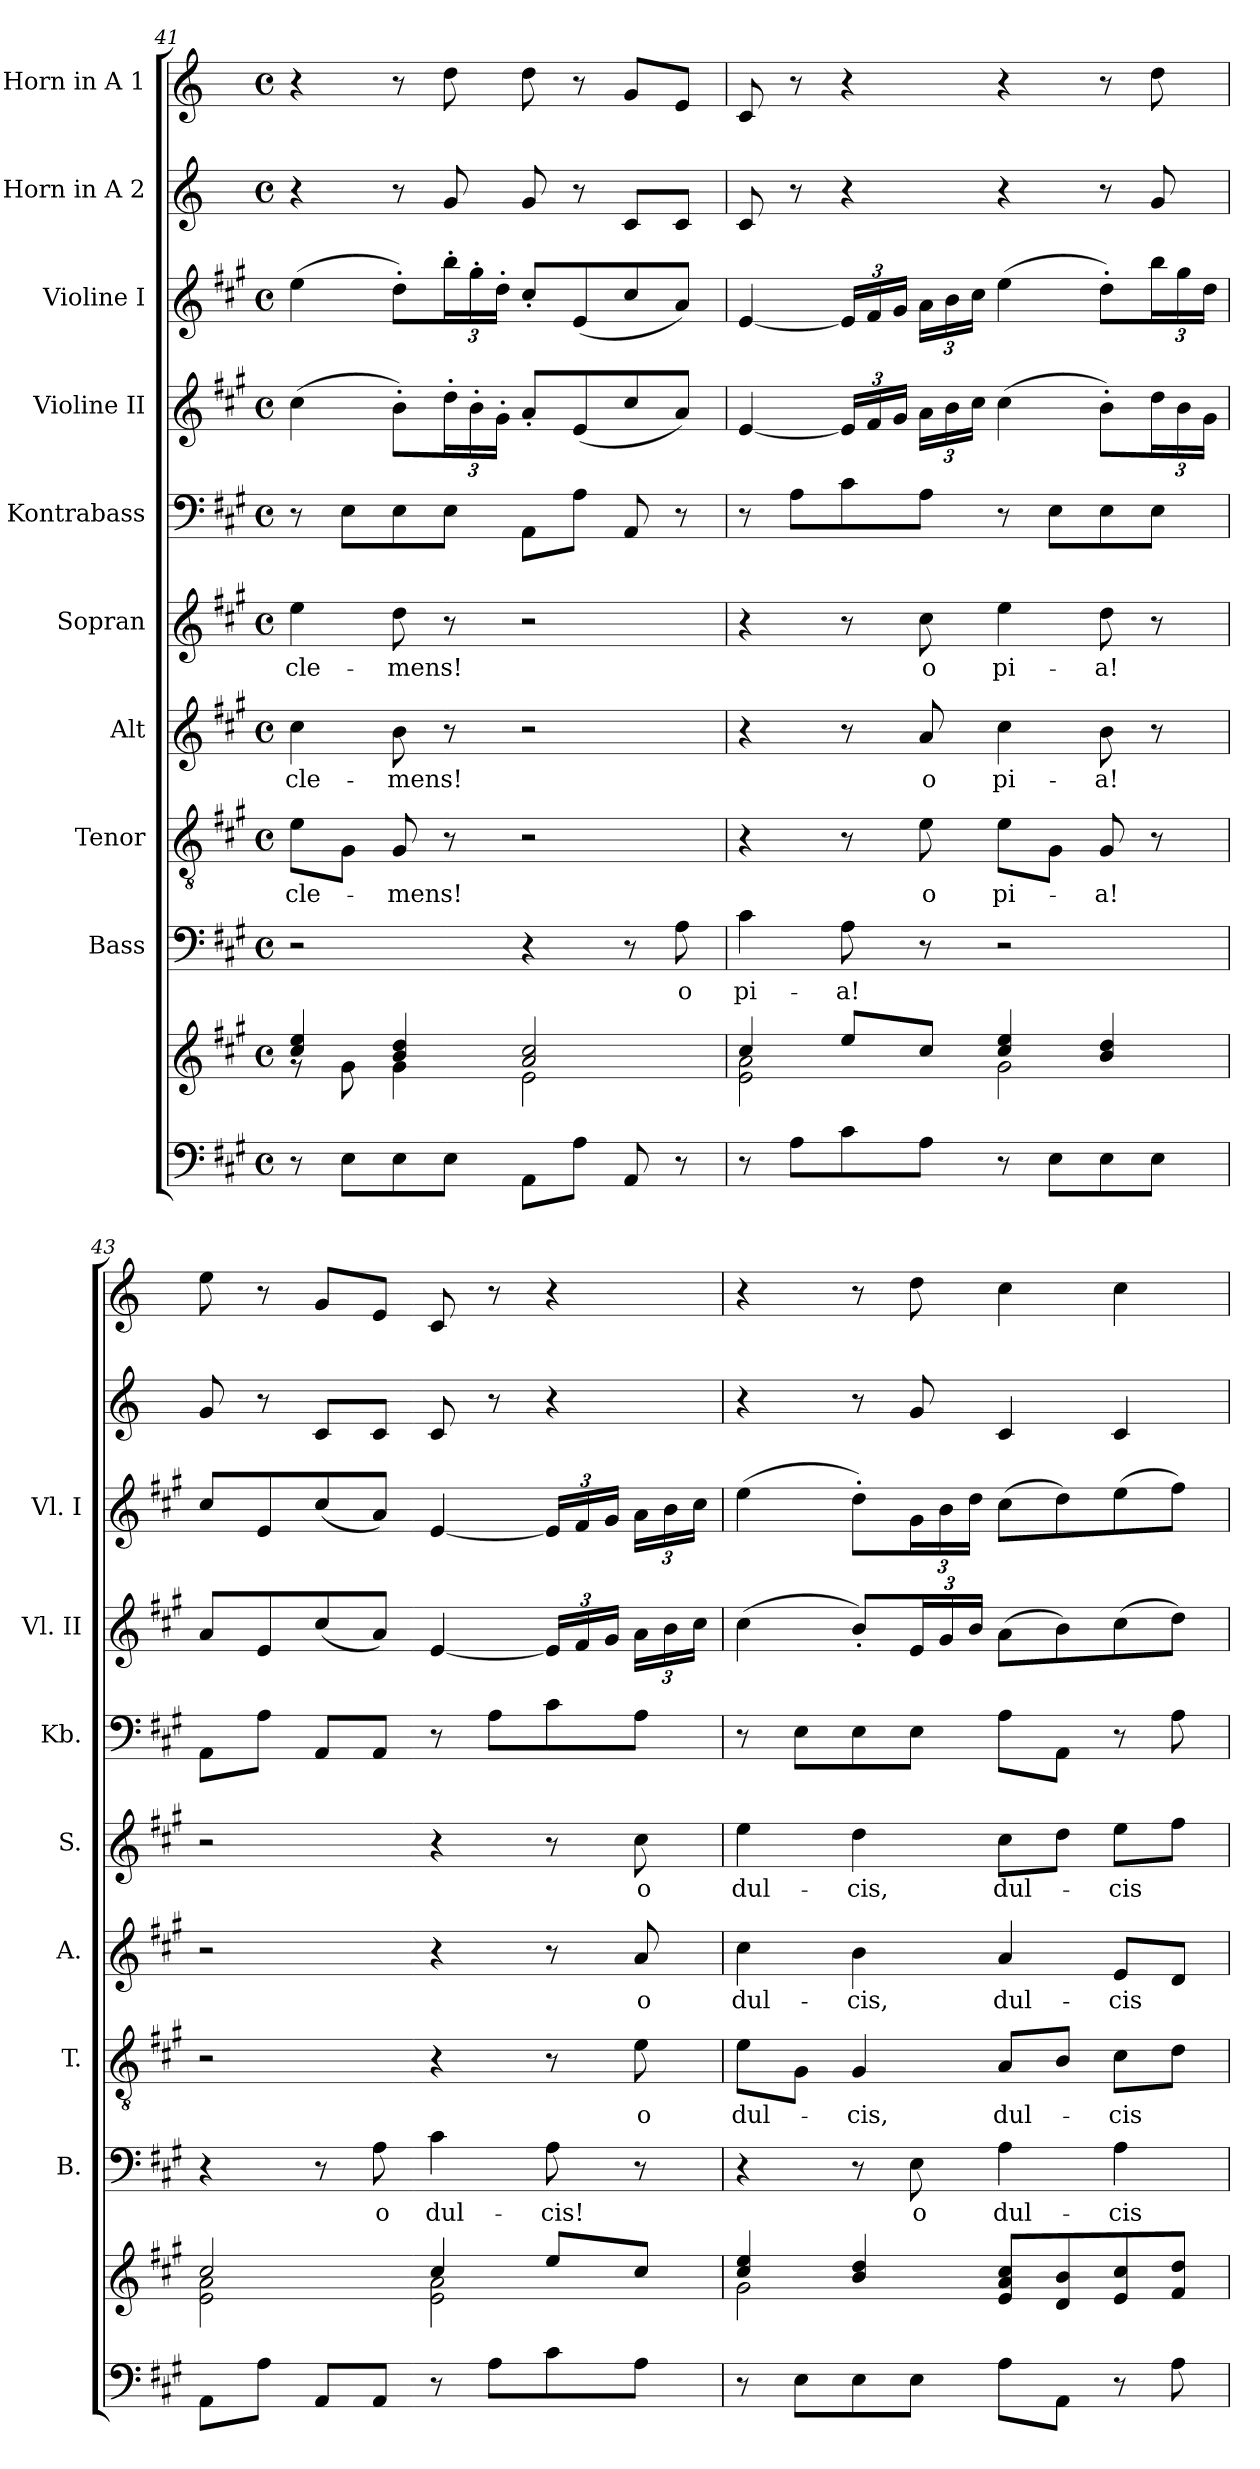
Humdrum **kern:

**kern	**kern	**kern	**text	**kern	**text	**kern	**text	**kern	**text	**kern	**kern	**kern	**kern	**kern
*part10	*part10	*part9	*part9	*part8	*part8	*part7	*part7	*part6	*part6	*part5	*part4	*part3	*part2	*part1
*staff11	*staff10	*staff9	*staff9	*staff8	*staff8	*staff7	*staff7	*staff6	*staff6	*staff5	*staff4	*staff3	*staff2	*staff1
*	*	*I"Bass	*	*I"Tenor	*	*I"Alt	*	*I"Sopran	*	*I"Kontrabass	*I"Violine II	*I"Violine I	*I"Horn in A 2	*I"Horn in A 1
*	*	*I'B.	*	*I'T.	*	*I'A.	*	*I'S.	*	*I'Kb.	*I'Vl. II	*I'Vl. I	*	*
!!LO:PB:g=z
*clefF4	*clefG2	*clefF4	*	*clefGv2	*	*clefG2	*	*clefG2	*	*clefF4	*clefG2	*clefG2	*clefG2	*clefG2
*	*	*	*	*	*	*	*	*	*	*ITrd7c12	*	*	*ITrd2c3	*ITrd2c3
*k[f#c#g#]	*k[f#c#g#]	*k[f#c#g#]	*	*k[f#c#g#]	*	*k[f#c#g#]	*	*k[f#c#g#]	*	*k[f#c#g#]	*k[f#c#g#]	*k[f#c#g#]	*k[f#c#g#]	*k[f#c#g#]
*A:	*A:	*A:	*	*A:	*	*A:	*	*A:	*	*A:	*A:	*A:	*A:	*A:
*M4/4	*M4/4	*M4/4	*	*M4/4	*	*M4/4	*	*M4/4	*	*M4/4	*M4/4	*M4/4	*M4/4	*M4/4
*met(c)	*met(c)	*met(c)	*	*met(c)	*	*met(c)	*	*met(c)	*	*met(c)	*met(c)	*met(c)	*met(c)	*met(c)
=41	=41	=41	=41	=41	=41	=41	=41	=41	=41	=41	=41	=41	=41	=41
*	*^	*	*	*	*	*	*	*	*	*	*	*	*	*
!	!	!	!	!	!	!LO:LY:b	!	!LO:LY:b	!	!LO:LY:b	!	!	!	!	!
8r	4cc#/ 4ee/	8rf	2r	.	8e\L	cle-	4cc#\	cle-	4ee\	cle-	8r	(>4cc#\	(>4ee\	4r	4r
8E\L	.	8g#\	.	.	8G#\J	.	.	.	.	.	8EE\L	.	.	.	.
!	!	!	!	!	!	!LO:LY:b	!	!LO:LY:b	!	!LO:LY:b	!	!	!	!	!
8E\	4b/ 4dd/	4g#\	.	.	8G#/	-mens!	8b\	-mens!	8dd\	-mens!	8EE\	8b'>\L)	8dd'>\L)	8r	8r
8E\J	.	.	.	.	8r	.	8r	.	8r	.	8EE\J	24dd'>\L	24bb'>\L	8e/	8b\
.	.	.	.	.	.	.	.	.	.	.	.	24b'>\	24gg#'>\	.	.
.	.	.	.	.	.	.	.	.	.	.	.	24g#'>\JJ	24dd'>\JJ	.	.
8AA\L	2a/ 2cc#/	2e\	4r	.	2r	.	2r	.	2r	.	8AAA\L	8a'</L	8cc#'</L	8e/	8b\
8A\J	.	.	.	.	.	.	.	.	.	.	8AA\J	(<8e/	(<8e/	8r	8r
8AA/	.	.	8r	.	.	.	.	.	.	.	8AAA/	8cc#/	8cc#/	8A/L	8e/L
!	!	!	!	!LO:LY:b	!	!	!	!	!	!	!	!	!	!	!
8r	.	.	8A\	o	.	.	.	.	.	.	8r	8a/J)	8a/J)	8A/J	8c#/J
=42	=42	=42	=42	=42	=42	=42	=42	=42	=42	=42	=42	=42	=42	=42	=42
!	!	!	!	!LO:LY:b	!	!	!	!	!	!	!	!	!	!	!
8r	4cc#/	2e\ 2a\	4c#\	pi-	4r	.	4r	.	4r	.	8r	[4e/	[4e/	8A/	8A/
8A\L	.	.	.	.	.	.	.	.	.	.	8AA\L	.	.	8r	8r
!	!	!	!	!LO:LY:b	!	!	!	!	!	!	!	!	!	!	!
8c#\	8ee/L	.	8A\	-a!	8r	.	8r	.	8r	.	8C#\	24e/LL]	24e/LL]	4r	4r
.	.	.	.	.	.	.	.	.	.	.	.	24f#/	24f#/	.	.
.	.	.	.	.	.	.	.	.	.	.	.	24g#/JJ	24g#/JJ	.	.
!	!	!	!	!	!	!LO:LY:b	!	!LO:LY:b	!	!LO:LY:b	!	!	!	!	!
8A\J	8cc#/J	.	8r	.	8e\	o	8a/	o	8cc#\	o	8AA\J	24a\LL	24a\LL	.	.
.	.	.	.	.	.	.	.	.	.	.	.	24b\	24b\	.	.
.	.	.	.	.	.	.	.	.	.	.	.	24cc#\JJ	24cc#\JJ	.	.
!	!	!	!	!	!	!LO:LY:b	!	!LO:LY:b	!	!LO:LY:b	!	!	!	!	!
8r	4cc#/ 4ee/	2g#\	2r	.	8e\L	pi-	4cc#\	pi-	4ee\	pi-	8r	(>4cc#\	(>4ee\	4r	4r
8E\L	.	.	.	.	8G#\J	.	.	.	.	.	8EE\L	.	.	.	.
!	!	!	!	!	!	!LO:LY:b	!	!LO:LY:b	!	!LO:LY:b	!	!	!	!	!
8E\	4b/ 4dd/	.	.	.	8G#/	-a!	8b\	-a!	8dd\	-a!	8EE\	8b'>\L)	8dd'>\L)	8r	8r
8E\J	.	.	.	.	8r	.	8r	.	8r	.	8EE\J	24dd\L	24bb\L	8e/	8b\
.	.	.	.	.	.	.	.	.	.	.	.	24b\	24gg#\	.	.
.	.	.	.	.	.	.	.	.	.	.	.	24g#\JJ	24dd\JJ	.	.
=43	=43	=43	=43	=43	=43	=43	=43	=43	=43	=43	=43	=43	=43	=43	=43
8AA\L	2cc#/	2e\ 2a\	4r	.	2r	.	2r	.	2r	.	8AAA\L	8a/L	8cc#/L	8e/	8cc#\
8A\J	.	.	.	.	.	.	.	.	.	.	8AA\J	8e/	8e/	8r	8r
8AA/L	.	.	8r	.	.	.	.	.	.	.	8AAA/L	(<8cc#/	(<8cc#/	8A/L	8e/L
!	!	!	!	!LO:LY:b	!	!	!	!	!	!	!	!	!	!	!
8AA/J	.	.	8A\	o	.	.	.	.	.	.	8AAA/J	8a/J)	8a/J)	8A/J	8c#/J
!	!	!	!	!LO:LY:b	!	!	!	!	!	!	!	!	!	!	!
8r	4cc#/	2e\ 2a\	4c#\	dul-	4r	.	4r	.	4r	.	8r	[4e/	[4e/	8A/	8A/
8A\L	.	.	.	.	.	.	.	.	.	.	8AA\L	.	.	8r	8r
!	!	!	!	!LO:LY:b	!	!	!	!	!	!	!	!	!	!	!
8c#\	8ee/L	.	8A\	-cis!	8r	.	8r	.	8r	.	8C#\	24e/LL]	24e/LL]	4r	4r
.	.	.	.	.	.	.	.	.	.	.	.	24f#/	24f#/	.	.
.	.	.	.	.	.	.	.	.	.	.	.	24g#/JJ	24g#/JJ	.	.
!	!	!	!	!	!	!LO:LY:b	!	!LO:LY:b	!	!LO:LY:b	!	!	!	!	!
8A\J	8cc#/J	.	8r	.	8e\	o	8a/	o	8cc#\	o	8AA\J	24a\LL	24a\LL	.	.
.	.	.	.	.	.	.	.	.	.	.	.	24b\	24b\	.	.
.	.	.	.	.	.	.	.	.	.	.	.	24cc#\JJ	24cc#\JJ	.	.
!!LO:PB:g=z
=44	=44	=44	=44	=44	=44	=44	=44	=44	=44	=44	=44	=44	=44	=44	=44
!	!	!	!	!	!	!LO:LY:b	!	!LO:LY:b	!	!LO:LY:b	!	!	!	!	!
8r	4cc#/ 4ee/	2g#\	4r	.	8e\L	dul-	4cc#\	dul-	4ee\	dul-	8r	(>4cc#\	(>4ee\	4r	4r
8E\L	.	.	.	.	8G#\J	.	.	.	.	.	8EE\L	.	.	.	.
!	!	!	!	!	!	!LO:LY:b	!	!LO:LY:b	!	!LO:LY:b	!	!	!	!	!
8E\	4b/ 4dd/	.	8r	.	4G#/	-cis,	4b\	-cis,	4dd\	-cis,	8EE\	8b'</L)	8dd'>\L)	8r	8r
!	!	!	!	!LO:LY:b	!	!	!	!	!	!	!	!	!	!	!
8E\J	.	.	8E\	o	.	.	.	.	.	.	8EE\J	24e/L	24g#\L	8e/	8b\
.	.	.	.	.	.	.	.	.	.	.	.	24g#/	24b\	.	.
.	.	.	.	.	.	.	.	.	.	.	.	24b/JJ	24dd\JJ	.	.
!	!	!	!	!LO:LY:b	!	!LO:LY:b	!	!LO:LY:b	!	!LO:LY:b	!	!	!	!	!
8A\L	8e/ 8a/ 8cc#/L	2ryy	4A\	dul-	8A/L	dul-	4a/	dul-	8cc#\L	dul-	8AA\L	(>8a\L	(>8cc#\L	4A/	4a\
8AA\J	8d/ 8b/	.	.	.	8B/J	.	.	.	8dd\J	.	8AAA\J	8b\)	8dd\)	.	.
!	!	!	!	!LO:LY:b	!	!LO:LY:b	!	!LO:LY:b	!	!LO:LY:b	!	!	!	!	!
8r	8e/ 8cc#/	.	4A\	-cis	8c#\L	-cis	8e/L	-cis	8ee\L	-cis	8r	(>8cc#\	(>8ee\	4A/	4a\
8A\	8f#/ 8dd/J	.	.	.	8d\J	.	8d/J	.	8ff#\J	.	8AA\	8dd\J)	8ff#\J)	.	.
*	*v	*v	*	*	*	*	*	*	*	*	*	*	*	*	*
=	=	=	=	=	=	=	=	=	=	=	=	=	=	=
*-	*-	*-	*-	*-	*-	*-	*-	*-	*-	*-	*-	*-	*-	*-
